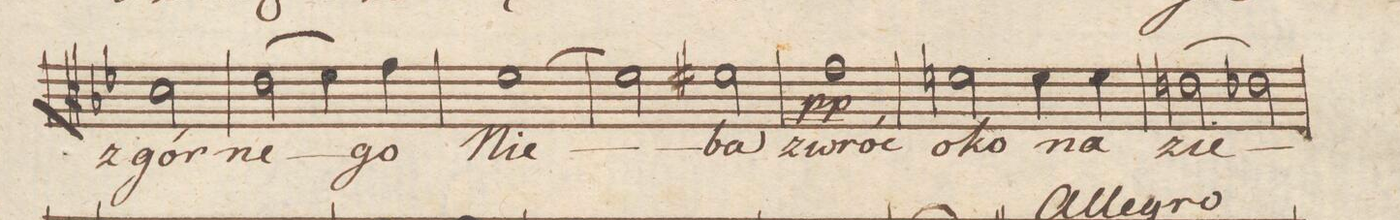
**kern	**text	**dynam
*I"Alto.	*	*
*clefC3	*	*
*k[b-e-]	*	*
*met(c|)	*	*
*M2/2	*	*
2d\	z_gór-	.
=44	=44	=44
(2e-\	-ne-	.
4f\)	.	.
4g\	-go	.
=45	=45	=45
[1f	Nie-	.
=46	=46	=46
2f\]	.	.
2f#X\	-ba	.
=47	=47	=47
1g	zwróć	pp
=48	=48	=48
2fn\	o-	.
4f\	-ko	.
4f\	na	.
=49	=49	=49
(2en\	zie-	.
2e-X\)	.	.
=50	=50	=50
*-	*-	*-
